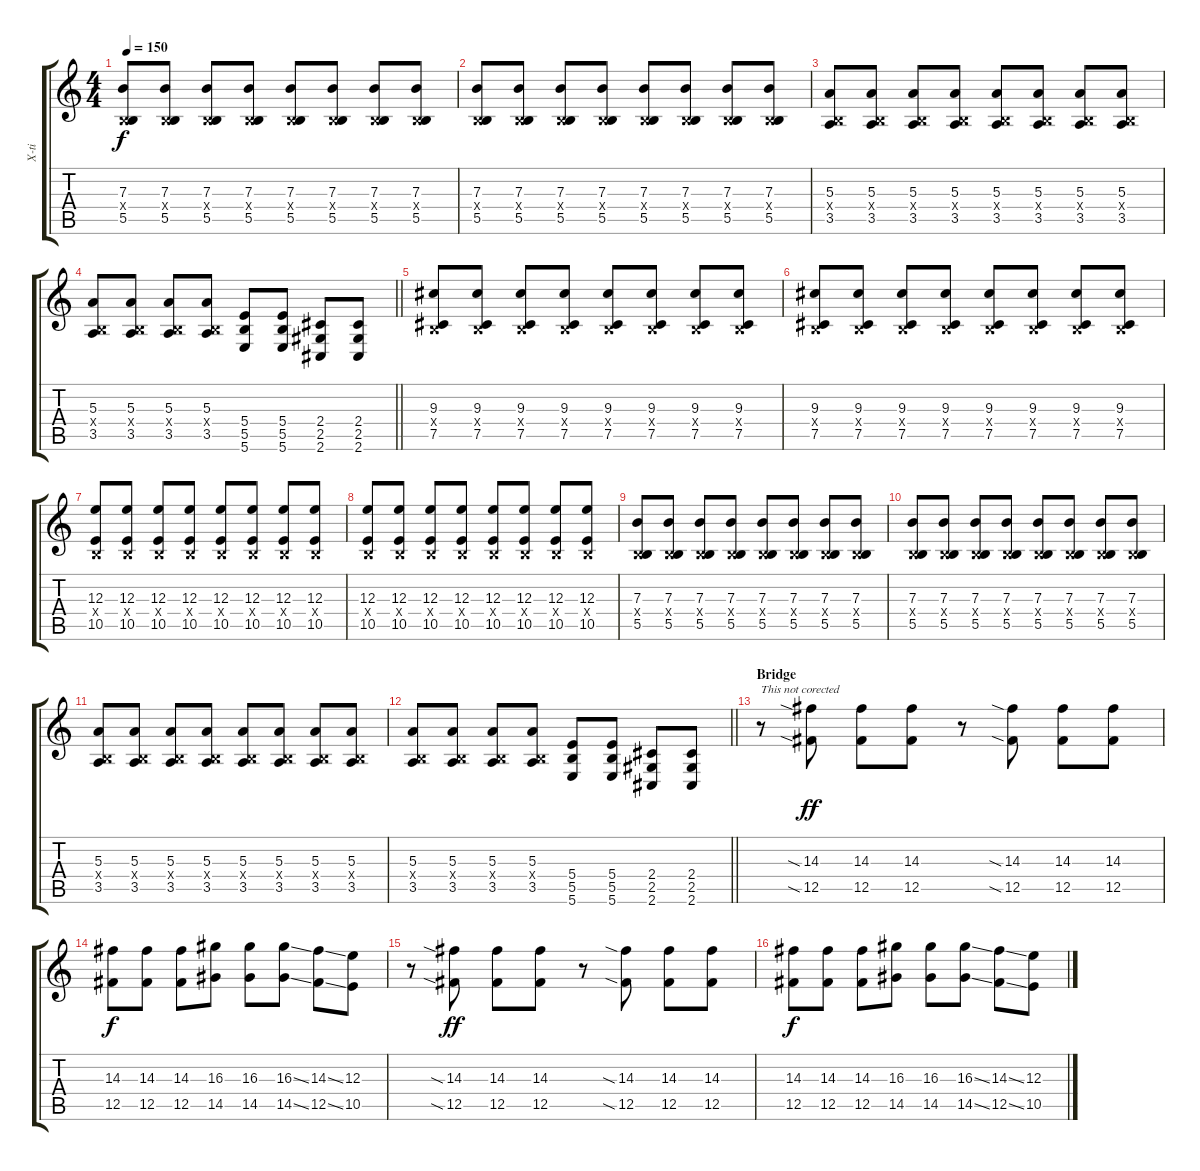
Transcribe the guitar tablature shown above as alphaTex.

\track ("X-ti" "X-ti") {instrument distortionguitar}
\staff {score tabs}
\tuning (Db4 Ab3 E3 B2 Gb2 B1) {hide}
\ts (4 4)
\tempo 150
\clef g2
\ks c
(7.3 0.4{x} 5.5).8{dy f} (7.3 0.4{x} 5.5).8 (7.3 0.4{x} 5.5).8 (7.3 0.4{x} 5.5).8 (7.3 0.4{x} 5.5).8 (7.3 0.4{x} 5.5).8 (7.3 0.4{x} 5.5).8 (7.3 0.4{x} 5.5).8 |
(7.3 0.4{x} 5.5).8 (7.3 0.4{x} 5.5).8 (7.3 0.4{x} 5.5).8 (7.3 0.4{x} 5.5).8 (7.3 0.4{x} 5.5).8 (7.3 0.4{x} 5.5).8 (7.3 0.4{x} 5.5).8 (7.3 0.4{x} 5.5).8 |
(5.3 0.4{x} 3.5).8 (5.3 0.4{x} 3.5).8 (5.3 0.4{x} 3.5).8 (5.3 0.4{x} 3.5).8 (5.3 0.4{x} 3.5).8 (5.3 0.4{x} 3.5).8 (5.3 0.4{x} 3.5).8 (5.3 0.4{x} 3.5).8 |
\barLineRight lightlight
(5.3 0.4{x} 3.5).8 (5.3 0.4{x} 3.5).8 (5.3 0.4{x} 3.5).8 (5.3 0.4{x} 3.5).8 (5.4 5.5 5.6).8 (5.4 5.5 5.6).8 (2.4 2.5 2.6).8 (2.4 2.5 2.6).8 |
(9.3 0.4{x} 7.5).8 (9.3 0.4{x} 7.5).8 (9.3 0.4{x} 7.5).8 (9.3 0.4{x} 7.5).8 (9.3 0.4{x} 7.5).8 (9.3 0.4{x} 7.5).8 (9.3 0.4{x} 7.5).8 (9.3 0.4{x} 7.5).8 |
(9.3 0.4{x} 7.5).8 (9.3 0.4{x} 7.5).8 (9.3 0.4{x} 7.5).8 (9.3 0.4{x} 7.5).8 (9.3 0.4{x} 7.5).8 (9.3 0.4{x} 7.5).8 (9.3 0.4{x} 7.5).8 (9.3 0.4{x} 7.5).8 |
(12.3 0.4{x} 10.5).8 (12.3 0.4{x} 10.5).8 (12.3 0.4{x} 10.5).8 (12.3 0.4{x} 10.5).8 (12.3 0.4{x} 10.5).8 (12.3 0.4{x} 10.5).8 (12.3 0.4{x} 10.5).8 (12.3 0.4{x} 10.5).8 |
(12.3 0.4{x} 10.5).8 (12.3 0.4{x} 10.5).8 (12.3 0.4{x} 10.5).8 (12.3 0.4{x} 10.5).8 (12.3 0.4{x} 10.5).8 (12.3 0.4{x} 10.5).8 (12.3 0.4{x} 10.5).8 (12.3 0.4{x} 10.5).8 |
(7.3 0.4{x} 5.5).8 (7.3 0.4{x} 5.5).8 (7.3 0.4{x} 5.5).8 (7.3 0.4{x} 5.5).8 (7.3 0.4{x} 5.5).8 (7.3 0.4{x} 5.5).8 (7.3 0.4{x} 5.5).8 (7.3 0.4{x} 5.5).8 |
(7.3 0.4{x} 5.5).8 (7.3 0.4{x} 5.5).8 (7.3 0.4{x} 5.5).8 (7.3 0.4{x} 5.5).8 (7.3 0.4{x} 5.5).8 (7.3 0.4{x} 5.5).8 (7.3 0.4{x} 5.5).8 (7.3 0.4{x} 5.5).8 |
(5.3 0.4{x} 3.5).8 (5.3 0.4{x} 3.5).8 (5.3 0.4{x} 3.5).8 (5.3 0.4{x} 3.5).8 (5.3 0.4{x} 3.5).8 (5.3 0.4{x} 3.5).8 (5.3 0.4{x} 3.5).8 (5.3 0.4{x} 3.5).8 |
\barLineRight lightlight
(5.3 0.4{x} 3.5).8 (5.3 0.4{x} 3.5).8 (5.3 0.4{x} 3.5).8 (5.3 0.4{x} 3.5).8 (5.4 5.5 5.6).8 (5.4 5.5 5.6).8 (2.4 2.5 2.6).8 (2.4 2.5 2.6).8 |
\section ("" "Bridge")
r.8{txt "This not corected" balance 4} (14.3{sia} 12.5{sia}).8{dy ff} (14.3 12.5).8 (14.3 12.5).8 r.8{balance 12} (14.3{sia} 12.5{sia}).8 (14.3 12.5).8 (14.3 12.5).8 |
(14.3 12.5).8{dy f} (14.3 12.5).8 (14.3 12.5).8 (16.3 14.5).8 (16.3 14.5).8 (16.3{ss} 14.5{ss}).8 (14.3{ss} 12.5{ss}).8 (12.3 10.5).8 |
r.8{balance 4} (14.3{sia} 12.5{sia}).8{dy ff} (14.3 12.5).8 (14.3 12.5).8 r.8{balance 12} (14.3{sia} 12.5{sia}).8 (14.3 12.5).8 (14.3 12.5).8 |
(14.3 12.5).8{dy f} (14.3 12.5).8 (14.3 12.5).8 (16.3 14.5).8 (16.3 14.5).8 (16.3{ss} 14.5{ss}).8 (14.3{ss} 12.5{ss}).8 (12.3 10.5).8
